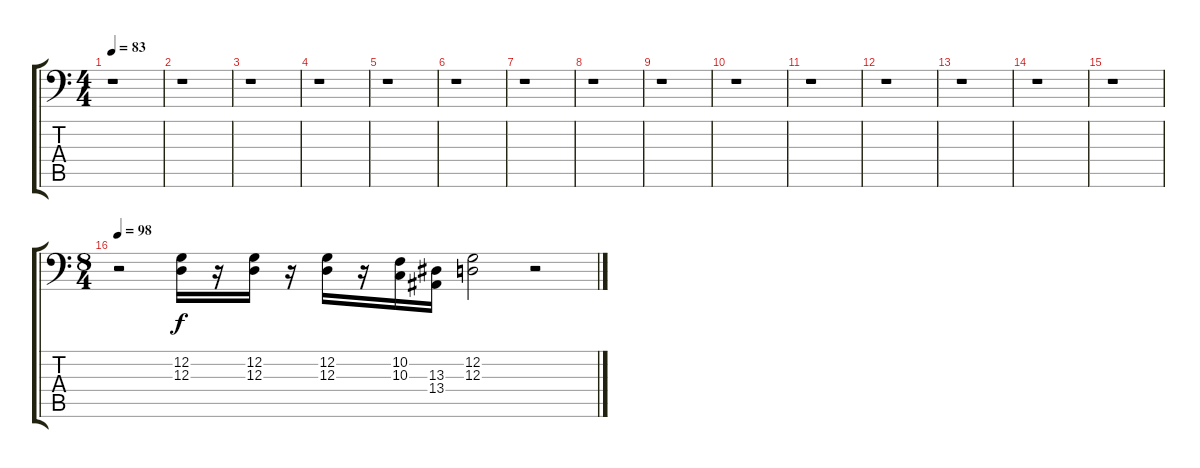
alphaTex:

\track "" {instrument bassoon}
\staff {score tabs}
\tuning (C3 G2 D2 A1 E1 B0) {hide}
\ts (4 4)
\tempo 83
\clef f4
\ks c
r.1{dy f} |
r.1 |
r.1 |
r.1 |
r.1 |
r.1 |
r.1 |
r.1 |
r.1 |
r.1 |
r.1 |
r.1 |
r.1 |
r.1 |
r.1 |
\ts (8 4)
\tempo 98
r.2 (12.2 12.3).16 r.16 (12.2 12.3).16 r.16 (12.2 12.3).16 r.16 (10.2 10.3).16 (13.3 13.4).16 (12.2 12.3).2 r.2
